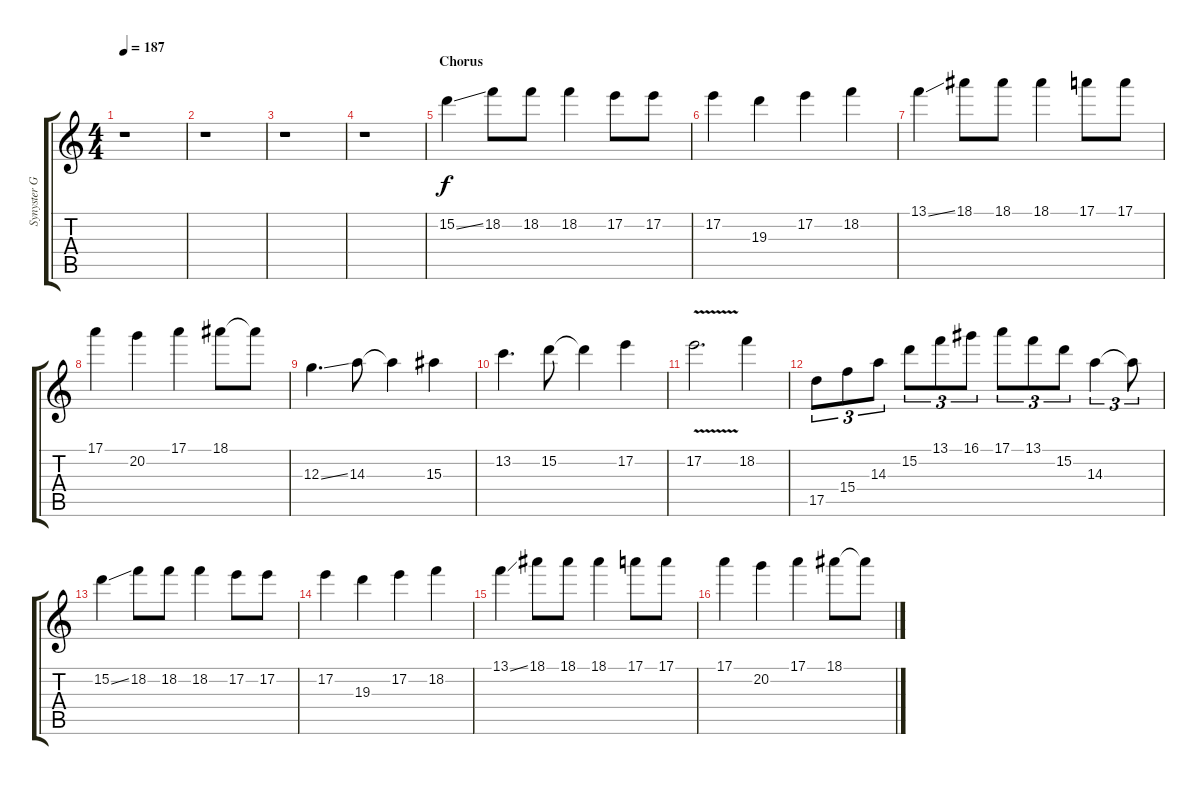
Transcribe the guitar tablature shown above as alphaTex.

\track ("Synyster Gates (Pan-Lead 1)" "Synyster G") {instrument distortionguitar}
\staff {score tabs}
\tuning (E4 B3 G3 D3 A2 D2) {hide}
\ts (4 4)
\tempo 187
\clef g2
\ks c
r.1{dy f} |
r.1 |
r.1 |
r.1 |
\section ("" "Chorus")
15.2{ss}.4 18.2.8 18.2.8 18.2.4 17.2.8 17.2.8 |
17.2.4 19.3.4 17.2.4 18.2.4 |
13.1{ss}.4 18.1.8 18.1.8 18.1.4 17.1.8 17.1.8 |
17.1.4 20.2.4 17.1.4 18.1.8 18.1{t}.8 |
12.3{ss}.4{d} 14.3.8 14.3{t}.4 15.3.4 |
13.2.4{d} 15.2.8 15.2{t}.4 17.2.4 |
17.2{v}.2{d} 18.2.4 |
17.5.8{tu (3 2)} 15.4.8{tu (3 2)} 14.3.8{tu (3 2)} 15.2.8{tu (3 2)} 13.1.8{tu (3 2)} 16.1.8{tu (3 2)} 17.1.8{tu (3 2)} 13.1.8{tu (3 2)} 15.2.8{tu (3 2)} 14.3.4{tu (3 2)} 14.3{t}.8{tu (3 2)} |
15.2{ss}.4 18.2.8 18.2.8 18.2.4 17.2.8 17.2.8 |
17.2.4 19.3.4 17.2.4 18.2.4 |
13.1{ss}.4 18.1.8 18.1.8 18.1.4 17.1.8 17.1.8 |
17.1.4 20.2.4 17.1.4 18.1.8 18.1{t}.8
